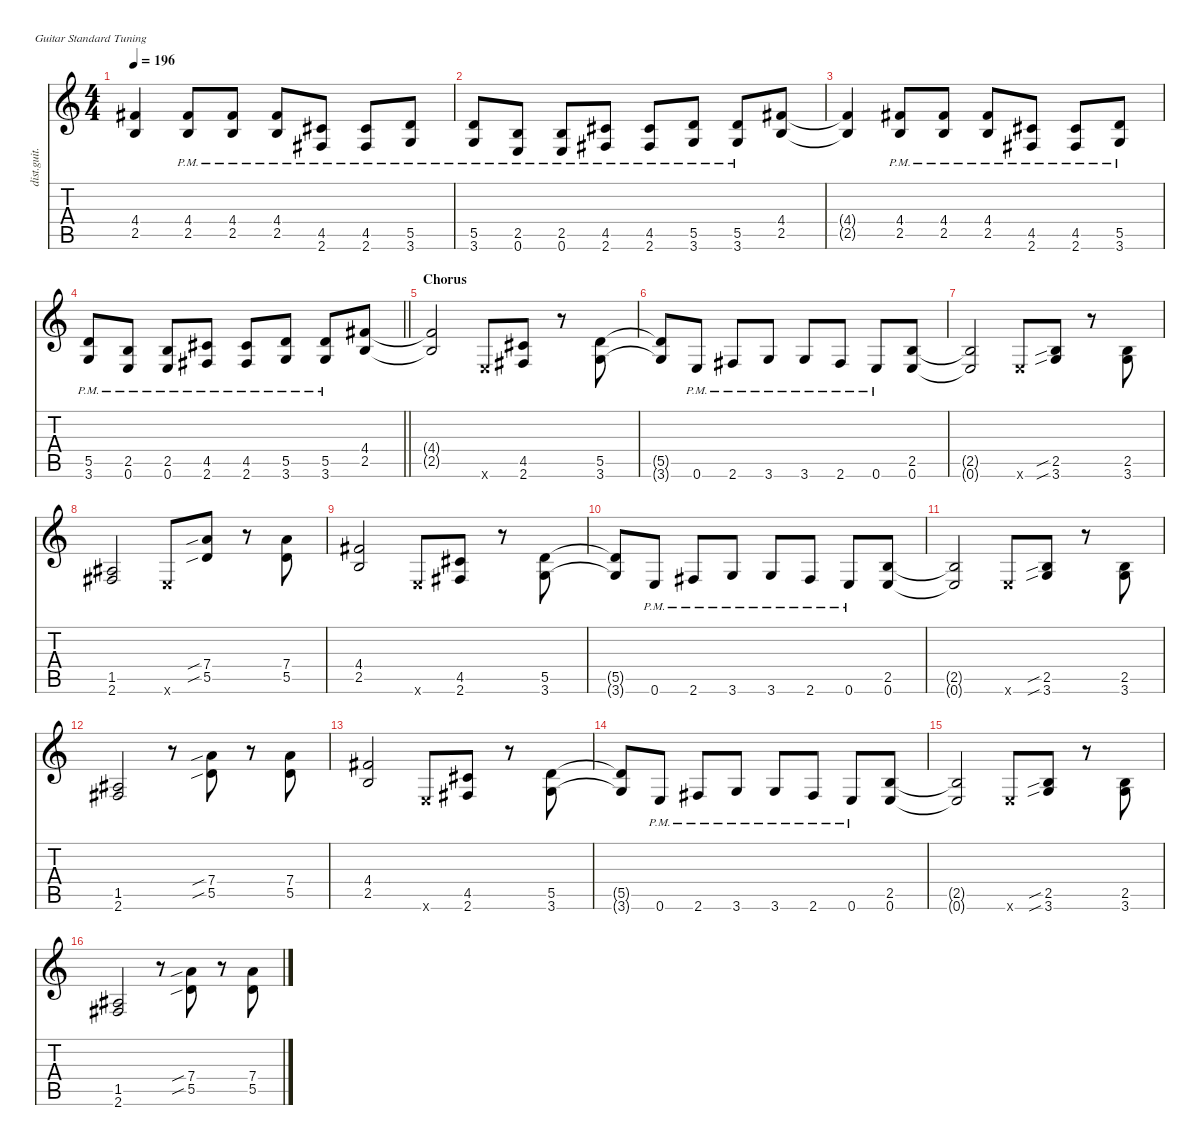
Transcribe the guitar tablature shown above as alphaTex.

\defaultSystemsLayout 4
\hideDynamics
\bracketExtendMode nobrackets
\track ("Friedman" "dist.guit.") {instrument distortionguitar}
\staff {score tabs}
\tuning (E4 B3 G3 D3 A2 E2)
\ts (4 4)
\tempo 196
\clef g2
\ks c
(4.4{acc #} 2.5).4{dy f beam Up} (4.4{pm acc #} 2.5{pm}).8{beam Up} (4.4{pm acc #} 2.5{pm}).8{beam Up} (4.4{pm acc #} 2.5{pm}).8{beam Up} (4.5{pm acc #} 2.6{pm acc #}).8{beam Up} (4.5{pm acc #} 2.6{pm acc #}).8{beam Up} (5.5{pm} 3.6{pm}).8{beam Up} |
(5.5{pm} 3.6{pm}).8{beam Up} (2.5{pm} 0.6{pm}).8{beam Up} (2.5{pm} 0.6{pm}).8{beam Up} (4.5{pm acc #} 2.6{pm acc #}).8{beam Up} (4.5{pm acc #} 2.6{pm acc #}).8{beam Up} (5.5{pm} 3.6{pm}).8{beam Up} (5.5{pm} 3.6{pm}).8{beam Up} (4.4{acc #} 2.5).8{beam Up} |
(4.4{t acc #} 2.5{t}).4{beam Up} (4.4{pm acc #} 2.5{pm}).8{beam Up} (4.4{pm acc #} 2.5{pm}).8{beam Up} (4.4{pm acc #} 2.5{pm}).8{beam Up} (4.5{pm acc #} 2.6{pm acc #}).8{beam Up} (4.5{pm acc #} 2.6{pm acc #}).8{beam Up} (5.5{pm} 3.6{pm}).8{beam Up} |
\barLineRight lightlight
(5.5{pm} 3.6{pm}).8{beam Up} (2.5{pm} 0.6{pm}).8{beam Up} (2.5{pm} 0.6{pm}).8{beam Up} (4.5{pm acc #} 2.6{pm acc #}).8{beam Up} (4.5{pm acc #} 2.6{pm acc #}).8{beam Up} (5.5{pm} 3.6{pm}).8{beam Up} (5.5{pm} 3.6{pm}).8{beam Up} (4.4{acc #} 2.5).8{beam Up} |
\section ("" "Chorus")
(4.4{t acc #} 2.5{t}).2{beam Up} 0.6{x}.8{beam Up} (4.5{acc #} 2.6{acc #}).8{beam Up} r.8{beam Down} (5.5 3.6).8{beam Up} |
(5.5{t} 3.6{t}).8{beam Up} 0.6{pm}.8{beam Up} 2.6{pm acc #}.8{beam Up} 3.6{pm}.8{beam Up} 3.6{pm}.8{beam Up} 2.6{pm acc #}.8{beam Up} 0.6{pm}.8{beam Up} (2.5 0.6).8{beam Up} |
(2.5{t} 0.6{t}).2{beam Up} 0.6{x}.8{beam Up} (2.5{sib} 3.6{sib}).8{beam Up} r.8{beam Down} (2.5 3.6).8{beam Up} |
(1.5{acc #} 2.6{acc #}).2{beam Up} 0.6{x}.8{beam Up} (7.4{sib} 5.5{sib}).8{beam Up} r.8{beam Down} (7.4 5.5).8{beam Up} |
(4.4{acc #} 2.5).2{beam Up} 0.6{x}.8{beam Up} (4.5{acc #} 2.6{acc #}).8{beam Up} r.8{beam Down} (5.5 3.6).8{beam Up} |
(5.5{t} 3.6{t}).8{beam Up} 0.6{pm}.8{beam Up} 2.6{pm acc #}.8{beam Up} 3.6{pm}.8{beam Up} 3.6{pm}.8{beam Up} 2.6{pm acc #}.8{beam Up} 0.6{pm}.8{beam Up} (2.5 0.6).8{beam Up} |
(2.5{t} 0.6{t}).2{beam Up} 0.6{x}.8{beam Up} (2.5{sib} 3.6{sib}).8{beam Up} r.8{beam Down} (2.5 3.6).8{beam Up} |
(1.5{acc #} 2.6{acc #}).2{beam Up} r.8{beam Down} (7.4{sib} 5.5{sib}).8{beam Up} r.8{beam Down} (7.4 5.5).8{beam Up} |
(4.4{acc #} 2.5).2{beam Up} 0.6{x}.8{beam Up} (4.5{acc #} 2.6{acc #}).8{beam Up} r.8{beam Down} (5.5 3.6).8{beam Up} |
(5.5{t} 3.6{t}).8{beam Up} 0.6{pm}.8{beam Up} 2.6{pm acc #}.8{beam Up} 3.6{pm}.8{beam Up} 3.6{pm}.8{beam Up} 2.6{pm acc #}.8{beam Up} 0.6{pm}.8{beam Up} (2.5 0.6).8{beam Up} |
(2.5{t} 0.6{t}).2{beam Up} 0.6{x}.8{beam Up} (2.5{sib} 3.6{sib}).8{beam Up} r.8{beam Down} (2.5 3.6).8{beam Up} |
(1.5{acc #} 2.6{acc #}).2{beam Up} r.8{beam Down} (7.4{sib} 5.5{sib}).8{beam Up} r.8{beam Down} (7.4 5.5).8{beam Up}
